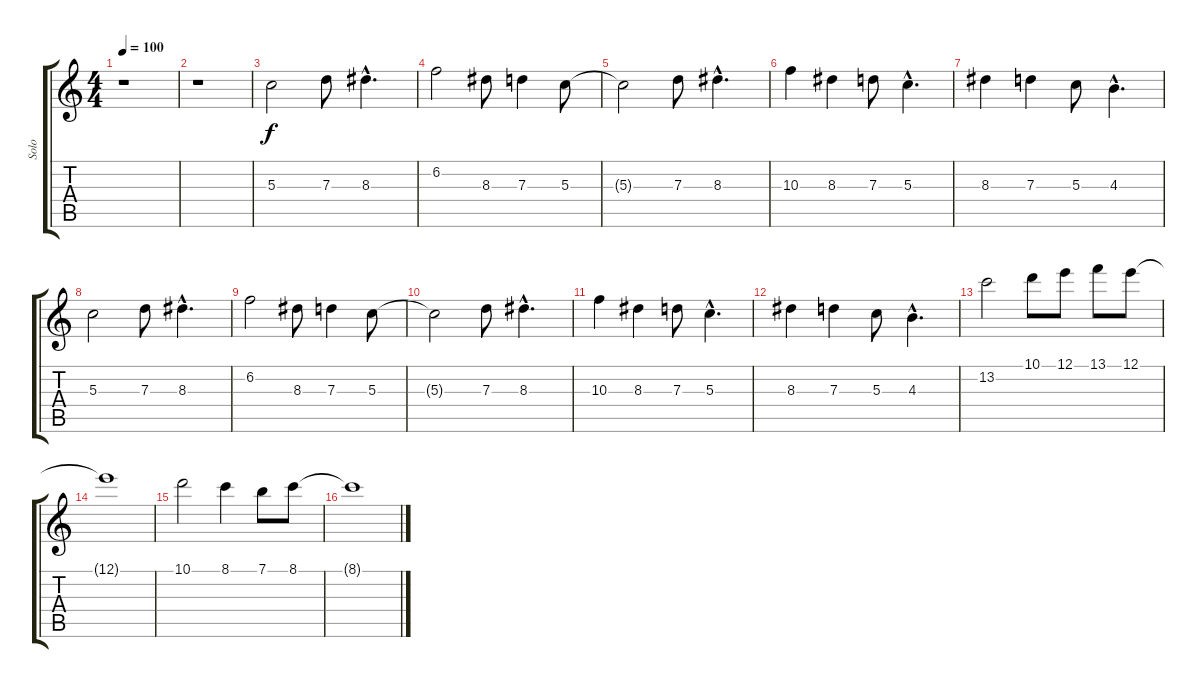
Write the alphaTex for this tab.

\track ("Solo" "Solo") {instrument distortionguitar}
\staff {score tabs}
\tuning (E4 B3 G3 D3 A2 E2) {hide}
\ts (4 4)
\tempo 100
\clef g2
\ks c
r.1{dy f} |
r.1 |
5.3.2 7.3.8 8.3{hac}.4{d} |
6.2.2 8.3.8 7.3.4 5.3.8 |
5.3{t}.2 7.3.8 8.3{hac}.4{d} |
10.3.4 8.3.4 7.3.8 5.3{hac}.4{d} |
8.3.4 7.3.4 5.3.8 4.3{hac}.4{d} |
5.3.2 7.3.8 8.3{hac}.4{d} |
6.2.2 8.3.8 7.3.4 5.3.8 |
5.3{t}.2 7.3.8 8.3{hac}.4{d} |
10.3.4 8.3.4 7.3.8 5.3{hac}.4{d} |
8.3.4 7.3.4 5.3.8 4.3{hac}.4{d} |
13.2.2 10.1.8 12.1.8 13.1.8 12.1.8 |
12.1{t}.1 |
10.1.2 8.1.4 7.1.8 8.1.8 |
8.1{t}.1
